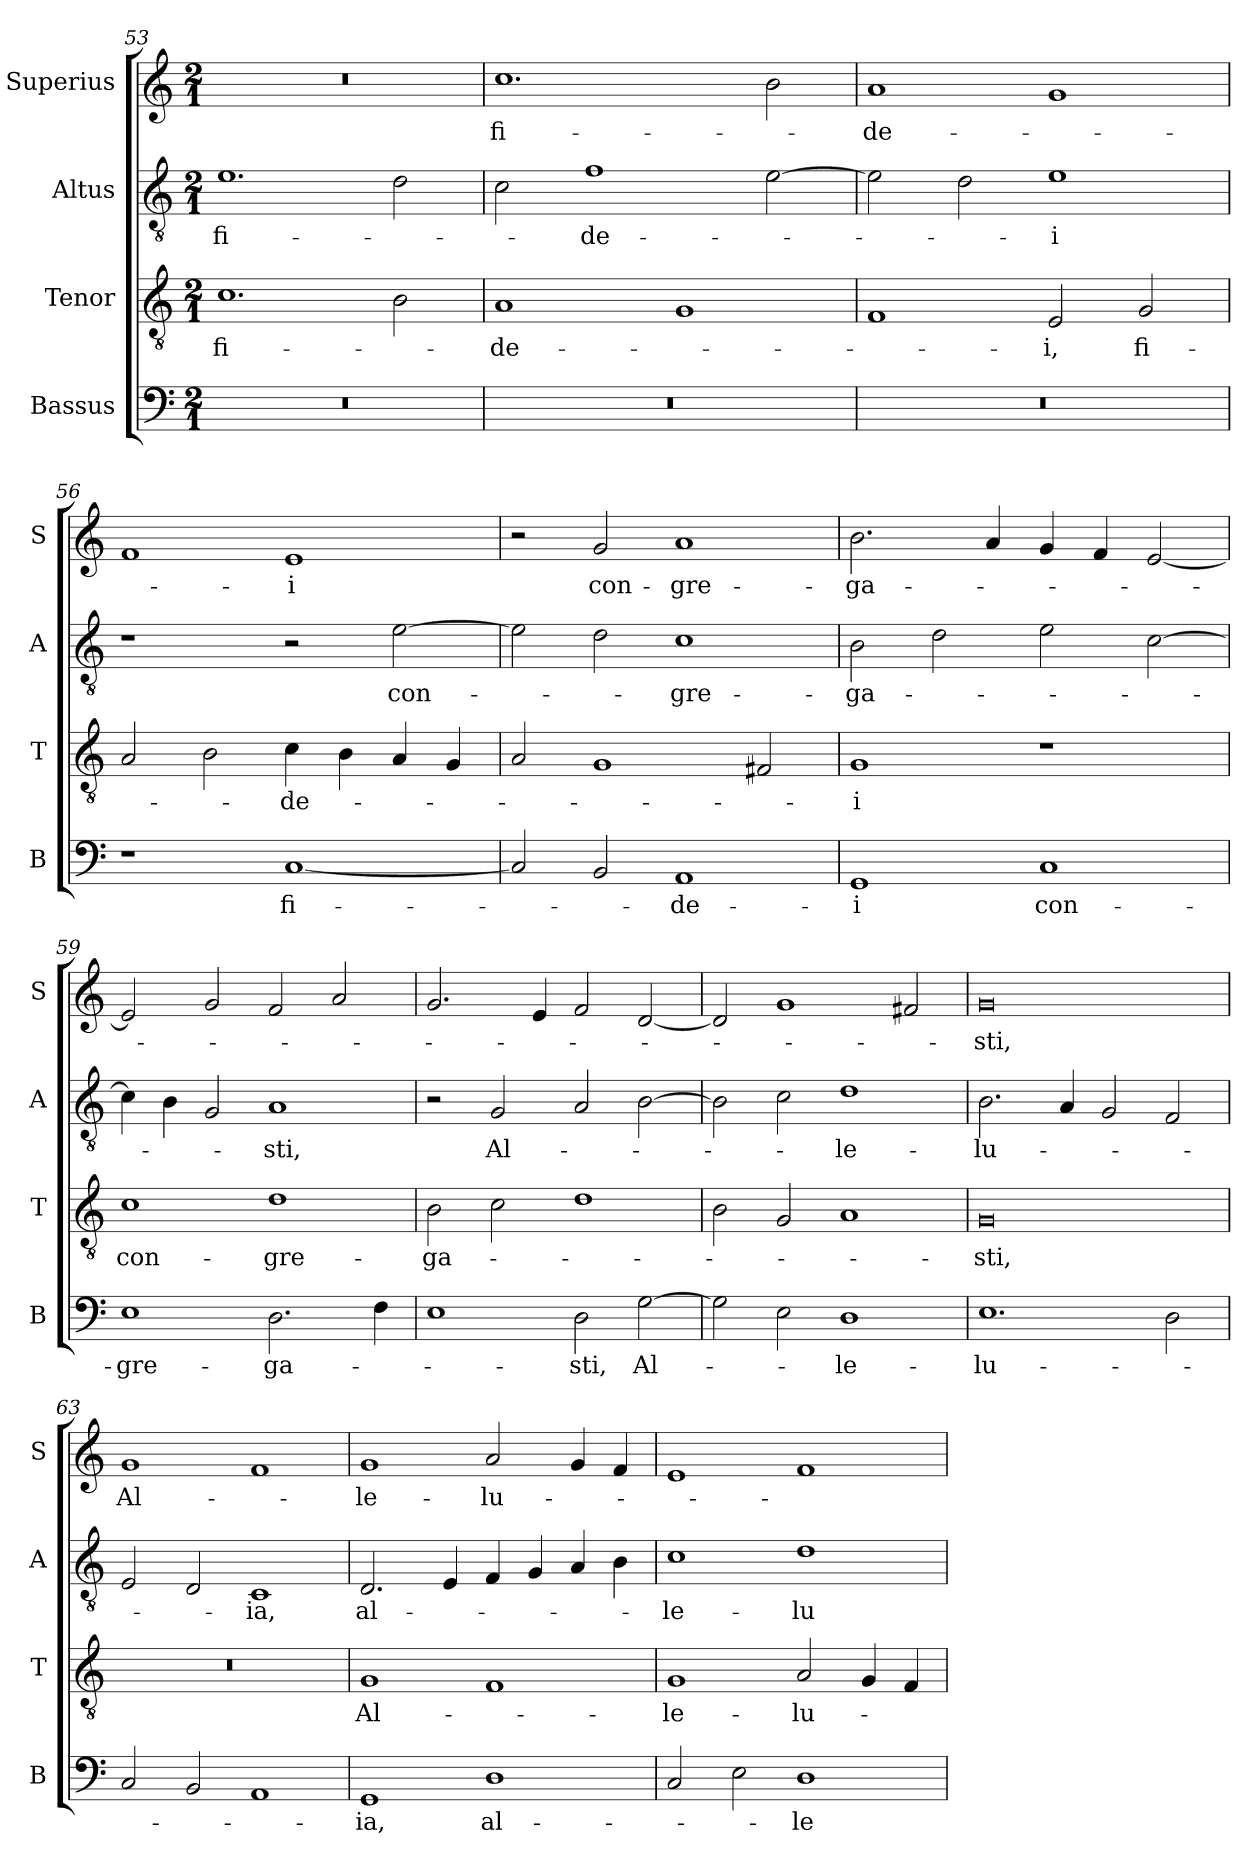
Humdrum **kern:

**kern	**text	**kern	**text	**kern	**text	**kern	**text
*part4	*part4	*part3	*part3	*part2	*part2	*part1	*part1
*staff4	*staff4	*staff3	*staff3	*staff2	*staff2	*staff1	*staff1
*I"Bassus	*	*I"Tenor	*	*I"Altus	*	*I"Superius	*
*I'B	*	*I'T	*	*I'A	*	*I'S	*
*clefF4	*	*clefGv2	*	*clefGv2	*	*clefG2	*
*k[]	*	*k[]	*	*k[]	*	*k[]	*
*M2/1	*	*M2/1	*	*M2/1	*	*M2/1	*
=53	=53	=53	=53	=53	=53	=53	=53
0r	.	1.c	fi-	1.e	fi-	0r	.
.	.	2B	.	2d	.	.	.
=54	=54	=54	=54	=54	=54	=54	=54
0r	.	1A	-de-	2c	.	1.cc	fi-
.	.	.	.	1f	-de-	.	.
.	.	1G	.	.	.	.	.
.	.	.	.	[2e	.	2b	.
=55	=55	=55	=55	=55	=55	=55	=55
0r	.	1F	.	2e]	.	1a	-de-
.	.	.	.	2d	.	.	.
.	.	2E	-i,	1e	-i	1g	.
!	!	!	!LO:LY:i	!	!	!	!
.	.	2G	fi-	.	.	.	.
=56	=56	=56	=56	=56	=56	=56	=56
1r	.	2A	.	1r	.	1f	.
.	.	2B	.	.	.	.	.
!	!	!	!LO:LY:i	!	!	!	!
[1C	fi-	4c	-de-	2r	.	1e	-i
.	.	4B	.	.	.	.	.
.	.	4A	.	[2e	con-	.	.
.	.	4G	.	.	.	.	.
=57	=57	=57	=57	=57	=57	=57	=57
2C]	.	2A	.	2e]	.	2r	.
2BB	.	1G	.	2d	.	2g	con-
1AA	-de-	.	.	1c	-gre-	1a	-gre-
.	.	2F#X	.	.	.	.	.
=58	=58	=58	=58	=58	=58	=58	=58
!	!	!	!LO:LY:i	!	!	!	!
1GG	-i	1G	-i	2B	-ga-	2.b	-ga-
.	.	.	.	2d	.	.	.
.	.	.	.	.	.	4a	.
1C	con-	1r	.	2e	.	4g	.
.	.	.	.	.	.	4f	.
.	.	.	.	[2c	.	[2e	.
=59	=59	=59	=59	=59	=59	=59	=59
1E	-gre-	1c	con-	4c]	.	2e]	.
.	.	.	.	4B	.	.	.
.	.	.	.	2G	.	2g	.
2.D	-ga-	1d	-gre-	1A	-sti,	2f	.
.	.	.	.	.	.	2a	.
4F	.	.	.	.	.	.	.
=60	=60	=60	=60	=60	=60	=60	=60
1E	.	2B	-ga-	2r	.	2.g	.
.	.	2c	.	2G	Al-	.	.
.	.	.	.	.	.	4e	.
2D	-sti,	1d	.	2A	.	2f	.
!	!LO:LY:i	!	!	!	!	!	!
[2G	Al-	.	.	[2B	.	[2d	.
=61	=61	=61	=61	=61	=61	=61	=61
2G]	.	2B	.	2B]	.	2d]	.
2E	.	2G	.	2c	.	1g	.
!	!LO:LY:i	!	!	!	!	!	!
1D	-le-	1A	.	1d	-le-	.	.
.	.	.	.	.	.	2f#X	.
=62	=62	=62	=62	=62	=62	=62	=62
!	!LO:LY:i	!	!	!	!	!	!
1.E	-lu-	0G	-sti,	2.B	-lu-	0g	-sti,
.	.	.	.	4A	.	.	.
.	.	.	.	2G	.	.	.
2D	.	.	.	2F	.	.	.
=63	=63	=63	=63	=63	=63	=63	=63
2C	.	0r	.	2E	.	1g	Al-
2BB	.	.	.	2D	.	.	.
!	!	!	!	!	!LO:LY:i	!	!
1AA	.	.	.	1C	-ia,	1f	.
=64	=64	=64	=64	=64	=64	=64	=64
!	!LO:LY:i	!	!	!	!LO:LY:i	!	!
1GG	-ia,	1G	Al-	2.D	al-	1g	-le-
.	.	.	.	4E	.	.	.
1D	al-	1F	.	4F	.	2a	-lu-
.	.	.	.	4G	.	.	.
.	.	.	.	4A	.	4g	.
.	.	.	.	4B	.	4f	.
=65	=65	=65	=65	=65	=65	=65	=65
!	!	!	!	!	!LO:LY:i	!	!
2C	.	1G	-le-	1c	-le-	1e	.
2E	.	.	.	.	.	.	.
!	!	!	!	!	!LO:LY:i	!	!
1D	-le-	2A	-lu-	1d	-lu-	1f	.
.	.	4G	.	.	.	.	.
.	.	4F	.	.	.	.	.
=	=	=	=	=	=	=	=
*-	*-	*-	*-	*-	*-	*-	*-
